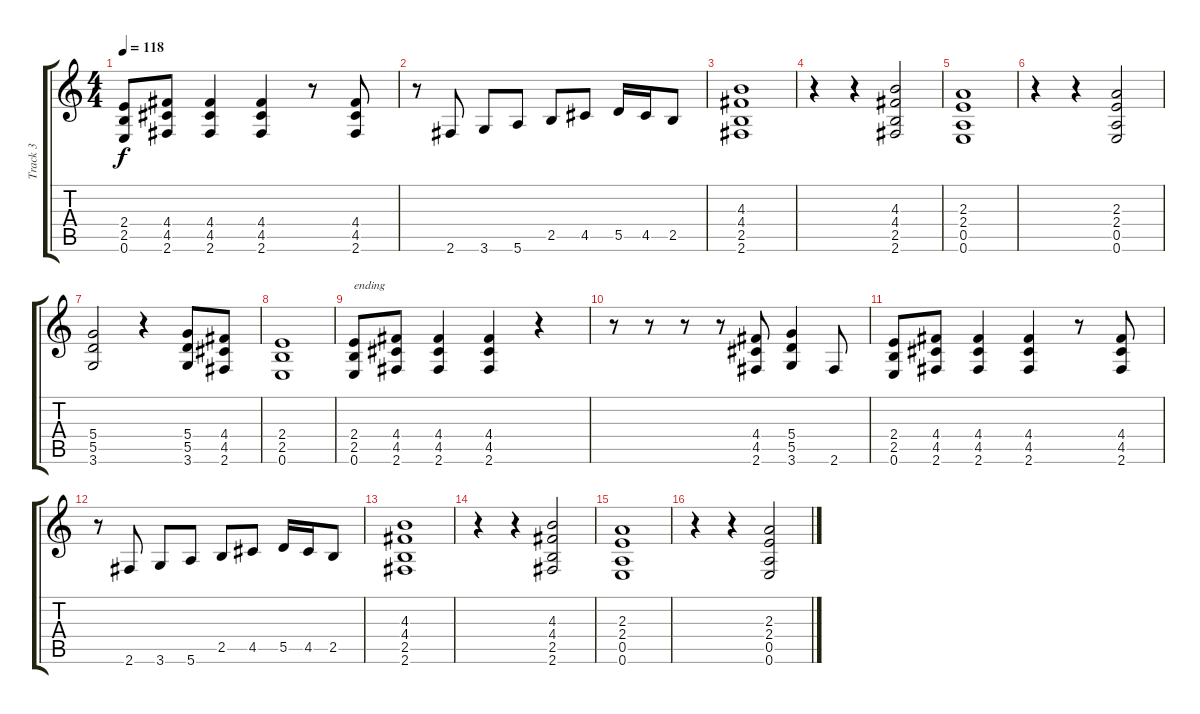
\track ("Track 3" "Track 3") {instrument distortionguitar}
\staff {score tabs}
\tuning (E4 B3 G3 D3 A2 E2) {hide}
\ts (4 4)
\tempo 118
\clef g2
\ks c
(2.4 2.5 0.6).8{dy f} (4.4 4.5 2.6).8 (4.4 4.5 2.6).4 (4.4 4.5 2.6).4 r.8 (4.4 4.5 2.6).8 |
r.8 2.6.8 3.6.8 5.6.8 2.5.8 4.5.8 5.5.16 4.5.16 2.5.8 |
(4.3 4.4 2.5 2.6).1 |
r.4 r.4 (4.3 4.4 2.5 2.6).2 |
(2.3 2.4 0.5 0.6).1 |
r.4 r.4 (2.3 2.4 0.5 0.6).2 |
(5.4 5.5 3.6).2 r.4 (5.4 5.5 3.6).8 (4.4 4.5 2.6).8 |
(2.4 2.5 0.6).1 |
(2.4 2.5 0.6).8{txt "ending"} (4.4 4.5 2.6).8 (4.4 4.5 2.6).4 (4.4 4.5 2.6).4 r.4 |
r.8 r.8 r.8 r.8 (4.4 4.5 2.6).8 (5.4 5.5 3.6).4 2.6.8 |
(2.4 2.5 0.6).8 (4.4 4.5 2.6).8 (4.4 4.5 2.6).4 (4.4 4.5 2.6).4 r.8 (4.4 4.5 2.6).8 |
r.8 2.6.8 3.6.8 5.6.8 2.5.8 4.5.8 5.5.16 4.5.16 2.5.8 |
(4.3 4.4 2.5 2.6).1 |
r.4 r.4 (4.3 4.4 2.5 2.6).2 |
(2.3 2.4 0.5 0.6).1 |
r.4 r.4 (2.3 2.4 0.5 0.6).2
